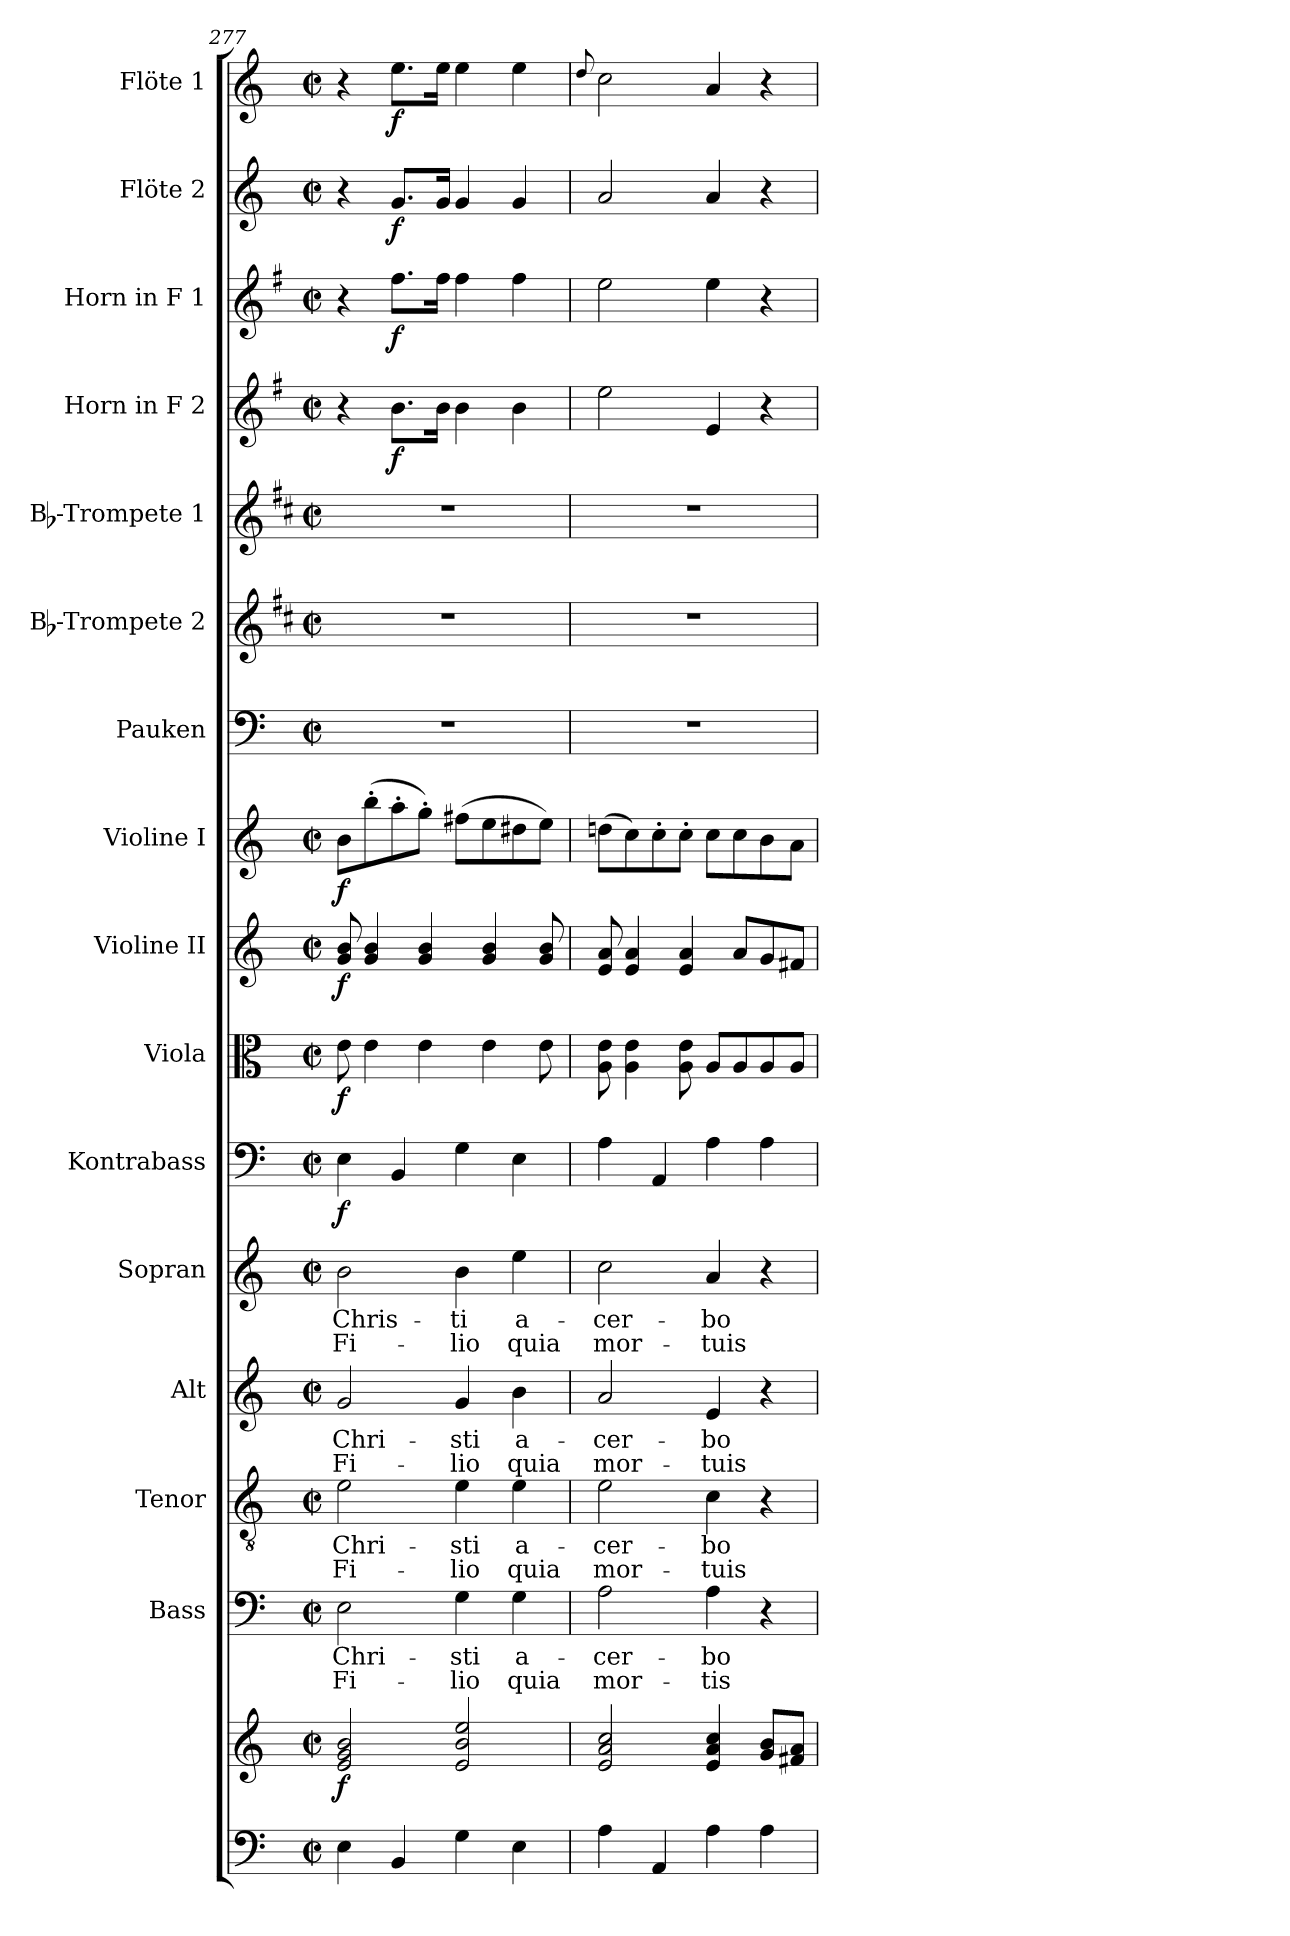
**kern	**kern	**dynam	**kern	**text	**text	**kern	**text	**text	**kern	**text	**text	**kern	**text	**text	**kern	**dynam	**kern	**dynam	**kern	**dynam	**kern	**dynam	**kern	**kern	**kern	**kern	**dynam	**kern	**dynam	**kern	**dynam	**kern	**dynam
*part16	*part16	*part16	*part15	*part15	*part15	*part14	*part14	*part14	*part13	*part13	*part13	*part12	*part12	*part12	*part11	*part11	*part10	*part10	*part9	*part9	*part8	*part8	*part7	*part6	*part5	*part4	*part4	*part3	*part3	*part2	*part2	*part1	*part1
*staff17	*staff16	*staff16/17	*staff15	*staff15	*staff15	*staff14	*staff14	*staff14	*staff13	*staff13	*staff13	*staff12	*staff12	*staff12	*staff11	*staff11	*staff10	*staff10	*staff9	*staff9	*staff8	*staff8	*staff7	*staff6	*staff5	*staff4	*staff4	*staff3	*staff3	*staff2	*staff2	*staff1	*staff1
*	*	*	*I"Bass	*	*	*I"Tenor	*	*	*I"Alt	*	*	*I"Sopran	*	*	*I"Kontrabass	*	*I"Viola	*	*I"Violine II	*	*I"Violine I	*	*I"Pauken	*I"Bb-Trompete 2	*I"Bb-Trompete 1	*I"Horn in F 2	*	*I"Horn in F 1	*	*I"Flöte 2	*	*I"Flöte 1	*
*	*	*	*I'B.	*	*	*I'T.	*	*	*I'A.	*	*	*I'S.	*	*	*I'Kb.	*	*I'Vla.	*	*I'Vl. II	*	*I'Vl. I	*	*I'Pk.	*I'Bb Trp. 2	*I'Bb Trp. 1	*	*	*	*	*I'Fl. 2	*	*I'Fl. 1	*
*clefF4	*clefG2	*	*clefF4	*	*	*clefGv2	*	*	*clefG2	*	*	*clefG2	*	*	*clefF4	*	*clefC3	*	*clefG2	*	*clefG2	*	*clefF4	*clefG2	*clefG2	*clefG2	*	*clefG2	*	*clefG2	*	*clefG2	*
*	*	*	*	*	*	*	*	*	*	*	*	*	*	*	*ITrd7c12	*	*	*	*	*	*	*	*	*ITrd1c2	*ITrd1c2	*ITrd4c7	*	*ITrd4c7	*	*	*	*	*
*k[]	*k[]	*	*k[]	*	*	*k[]	*	*	*k[]	*	*	*k[]	*	*	*k[]	*	*k[]	*	*k[]	*	*k[]	*	*k[]	*k[]	*k[]	*k[]	*	*k[]	*	*k[]	*	*k[]	*
*C:	*C:	*	*C:	*	*	*C:	*	*	*C:	*	*	*C:	*	*	*C:	*	*C:	*	*C:	*	*C:	*	*C:	*C:	*C:	*C:	*	*C:	*	*C:	*	*C:	*
*M2/2	*M2/2	*	*M2/2	*	*	*M2/2	*	*	*M2/2	*	*	*M2/2	*	*	*M2/2	*	*M2/2	*	*M2/2	*	*M2/2	*	*M2/2	*M2/2	*M2/2	*M2/2	*	*M2/2	*	*M2/2	*	*M2/2	*
*met(c|)	*met(c|)	*	*met(c|)	*	*	*met(c|)	*	*	*met(c|)	*	*	*met(c|)	*	*	*met(c|)	*	*met(c|)	*	*met(c|)	*	*met(c|)	*	*met(c|)	*met(c|)	*met(c|)	*met(c|)	*	*met(c|)	*	*met(c|)	*	*met(c|)	*
=277	=277	=277	=277	=277	=277	=277	=277	=277	=277	=277	=277	=277	=277	=277	=277	=277	=277	=277	=277	=277	=277	=277	=277	=277	=277	=277	=277	=277	=277	=277	=277	=277	=277
!	!	!LO:DY:b	!	!LO:LY:b	!LO:LY:b	!	!LO:LY:b	!LO:LY:b	!	!LO:LY:b	!LO:LY:b	!	!LO:LY:b	!LO:LY:b	!	!LO:DY:b	!	!LO:DY:b	!	!LO:DY:b	!	!LO:DY:b	!	!	!	!	!	!	!	!	!	!	!
4E\	2e/ 2g/ 2b/	f	2E\	Chri-	Fi-	2e\	Chri-	Fi-	2g/	Chri-	Fi-	2b\	Chris-	Fi-	4EE\	f	8e\	f	8g/ 8b/	f	8b\L	f	1r	1r	1r	4r	.	4r	.	4r	.	4r	.
.	.	.	.	.	.	.	.	.	.	.	.	.	.	.	.	.	4e\	.	4g/ 4b/	.	(>8bb'>\	.	.	.	.	.	.	.	.	.	.	.	.
!	!	!	!	!	!	!	!	!	!	!	!	!	!	!	!	!	!	!	!	!	!	!	!	!	!	!	!LO:DY:b	!	!LO:DY:b	!	!LO:DY:b	!	!LO:DY:b
4BB/	.	.	.	.	.	.	.	.	.	.	.	.	.	.	4BBB/	.	.	.	.	.	8aa'>\	.	.	.	.	8.e\L	f	8.b\L	f	8.g/L	f	8.ee\L	f
.	.	.	.	.	.	.	.	.	.	.	.	.	.	.	.	.	4e\	.	4g/ 4b/	.	8gg'>\J)	.	.	.	.	.	.	.	.	.	.	.	.
.	.	.	.	.	.	.	.	.	.	.	.	.	.	.	.	.	.	.	.	.	.	.	.	.	.	16e\Jk	.	16b\Jk	.	16g/Jk	.	16ee\Jk	.
!	!	!	!	!LO:LY:b	!LO:LY:b	!	!LO:LY:b	!LO:LY:b	!	!LO:LY:b	!LO:LY:b	!	!LO:LY:b	!LO:LY:b	!	!	!	!	!	!	!	!	!	!	!	!	!	!	!	!	!	!	!
4G\	2e/ 2b/ 2ee/	.	4G\	-sti	-lio	4e\	-sti	-lio	4g/	-sti	-lio	4b\	-ti	-lio	4GG\	.	.	.	.	.	(>8ff#X\L	.	.	.	.	4e\	.	4b\	.	4g/	.	4ee\	.
.	.	.	.	.	.	.	.	.	.	.	.	.	.	.	.	.	4e\	.	4g/ 4b/	.	8ee\	.	.	.	.	.	.	.	.	.	.	.	.
!	!	!	!	!LO:LY:b	!LO:LY:b	!	!LO:LY:b	!LO:LY:b	!	!LO:LY:b	!LO:LY:b	!	!LO:LY:b	!LO:LY:b	!	!	!	!	!	!	!	!	!	!	!	!	!	!	!	!	!	!	!
4E\	.	.	4G\	a-	quia	4e\	a-	quia	4b\	a-	quia	4ee\	a-	quia	4EE\	.	.	.	.	.	8dd#X\	.	.	.	.	4e\	.	4b\	.	4g/	.	4ee\	.
.	.	.	.	.	.	.	.	.	.	.	.	.	.	.	.	.	8e\	.	8g/ 8b/	.	8ee\J)	.	.	.	.	.	.	.	.	.	.	.	.
=278	=278	=278	=278	=278	=278	=278	=278	=278	=278	=278	=278	=278	=278	=278	=278	=278	=278	=278	=278	=278	=278	=278	=278	=278	=278	=278	=278	=278	=278	=278	=278	=278	=278
.	.	.	.	.	.	.	.	.	.	.	.	.	.	.	.	.	.	.	.	.	.	.	.	.	.	.	.	.	.	.	.	8qqdd/	.
!	!	!	!	!LO:LY:b	!LO:LY:b	!	!LO:LY:b	!LO:LY:b	!	!LO:LY:b	!LO:LY:b	!	!LO:LY:b	!LO:LY:b	!	!	!	!	!	!	!	!	!	!	!	!	!	!	!	!	!	!	!
4A\	2e/ 2a/ 2cc/	.	2A\	-cer-	mor-	2e\	-cer-	mor-	2a/	-cer-	mor-	2cc\	-cer-	mor-	4AA\	.	8A\ 8e\	.	8e/ 8a/	.	(>8ddn\L	.	1r	1r	1r	2a\	.	2a\	.	2a/	.	2cc\	.
.	.	.	.	.	.	.	.	.	.	.	.	.	.	.	.	.	4A\ 4e\	.	4e/ 4a/	.	8cc\)	.	.	.	.	.	.	.	.	.	.	.	.
4AA/	.	.	.	.	.	.	.	.	.	.	.	.	.	.	4AAA/	.	.	.	.	.	8cc'>\	.	.	.	.	.	.	.	.	.	.	.	.
.	.	.	.	.	.	.	.	.	.	.	.	.	.	.	.	.	8A\ 8e\	.	4e/ 4a/	.	8cc'>\J	.	.	.	.	.	.	.	.	.	.	.	.
!	!	!	!	!LO:LY:b	!LO:LY:b	!	!LO:LY:b	!LO:LY:b	!	!LO:LY:b	!LO:LY:b	!	!LO:LY:b	!LO:LY:b	!	!	!	!	!	!	!	!	!	!	!	!	!	!	!	!	!	!	!
4A\	4e/ 4a/ 4cc/	.	4A\	-bo	-tis	4c\	-bo	-tuis	4e/	-bo	-tuis	4a/	-bo	-tuis	4AA\	.	8A/L	.	.	.	8cc\L	.	.	.	.	4A/	.	4a\	.	4a/	.	4a/	.
.	.	.	.	.	.	.	.	.	.	.	.	.	.	.	.	.	8A/	.	8a/L	.	8cc\	.	.	.	.	.	.	.	.	.	.	.	.
4A\	8g/ 8b/L	.	4r	.	.	4r	.	.	4r	.	.	4r	.	.	4AA\	.	8A/	.	8g/	.	8b\	.	.	.	.	4r	.	4r	.	4r	.	4r	.
.	8f#X/ 8a/J	.	.	.	.	.	.	.	.	.	.	.	.	.	.	.	8A/J	.	8f#X/J	.	8a\J	.	.	.	.	.	.	.	.	.	.	.	.
=	=	=	=	=	=	=	=	=	=	=	=	=	=	=	=	=	=	=	=	=	=	=	=	=	=	=	=	=	=	=	=	=	=
*-	*-	*-	*-	*-	*-	*-	*-	*-	*-	*-	*-	*-	*-	*-	*-	*-	*-	*-	*-	*-	*-	*-	*-	*-	*-	*-	*-	*-	*-	*-	*-	*-	*-
